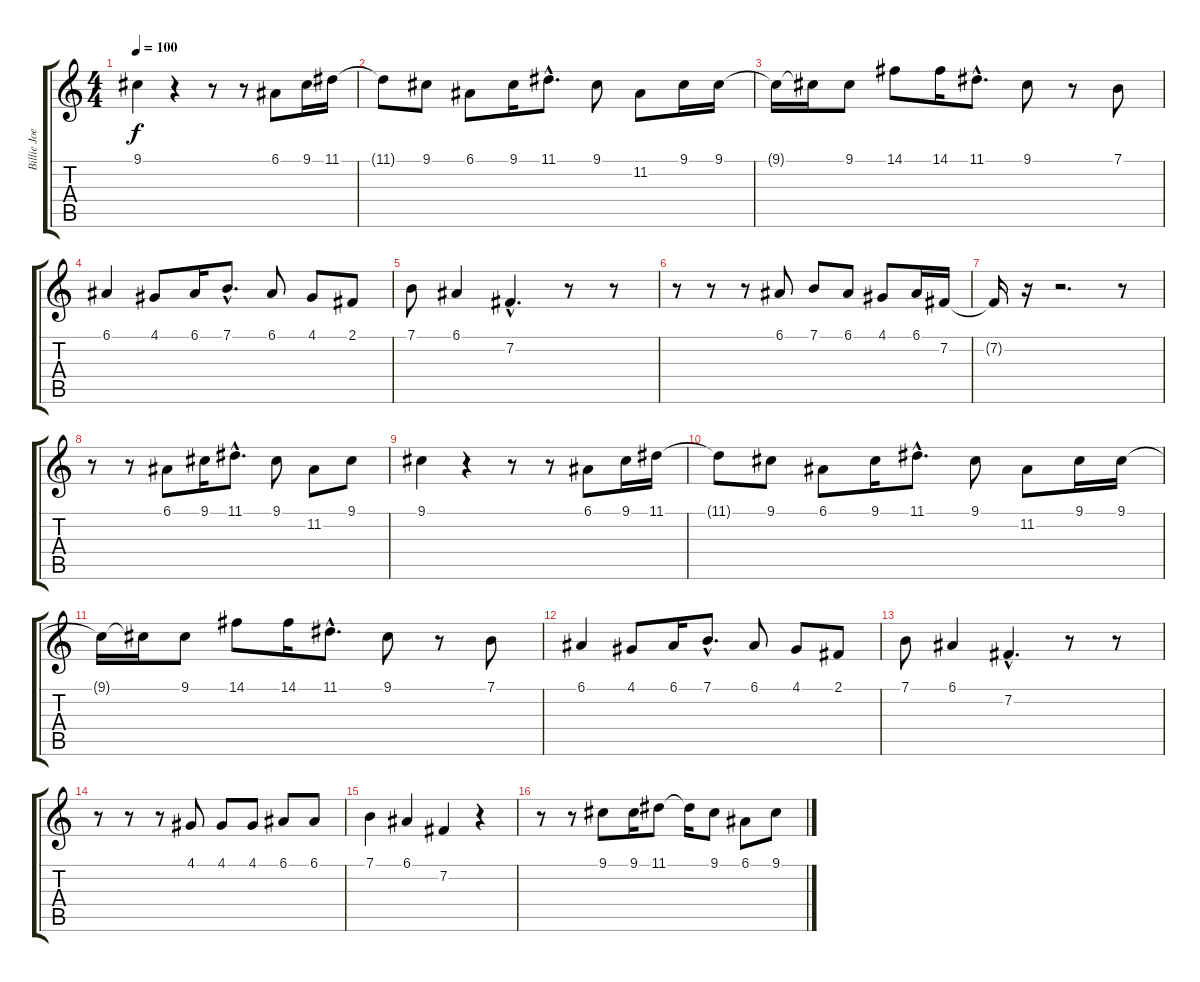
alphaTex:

\track ("Billie Joe (Vocals)" "Billie Joe") {instrument tenorsax}
\staff {score tabs}
\tuning (E4 B3 G3 D3 A2 E2) {hide}
\ts (4 4)
\tempo 100
\clef g2
\ks c
9.1.4{dy f} r.4 r.8 r.8 6.1.8 9.1.16 11.1.16 |
11.1{t}.8 9.1.8 6.1.8 9.1.16 11.1{hac}.8{d} 9.1.8 11.2.8 9.1.16 9.1.16 |
9.1{t}.16 9.1{t}.16 9.1.8 14.1.8 14.1.16 11.1{hac}.8{d} 9.1.8 r.8 7.1.8 |
6.1.4 4.1.8 6.1.16 7.1{hac}.8{d} 6.1.8 4.1.8 2.1.8 |
7.1.8 6.1.4 7.2{hac}.4{d} r.8 r.8 |
r.8 r.8 r.8 6.1.8 7.1.8 6.1.8 4.1.8 6.1.16 7.2.16 |
7.2{t}.16 r.16 r.2{d} r.8 |
r.8 r.8 6.1.8 9.1.16 11.1{hac}.8{d} 9.1.8 11.2.8 9.1.8 |
9.1.4 r.4 r.8 r.8 6.1.8 9.1.16 11.1.16 |
11.1{t}.8 9.1.8 6.1.8 9.1.16 11.1{hac}.8{d} 9.1.8 11.2.8 9.1.16 9.1.16 |
9.1{t}.16 9.1{t}.16 9.1.8 14.1.8 14.1.16 11.1{hac}.8{d} 9.1.8 r.8 7.1.8 |
6.1.4 4.1.8 6.1.16 7.1{hac}.8{d} 6.1.8 4.1.8 2.1.8 |
7.1.8 6.1.4 7.2{hac}.4{d} r.8 r.8 |
r.8 r.8 r.8 4.1.8 4.1.8 4.1.8 6.1.8 6.1.8 |
7.1.4 6.1.4 7.2.4 r.4 |
r.8 r.8 9.1.8 9.1.16 11.1.8 11.1{t}.16 9.1.8 6.1.8 9.1.8
